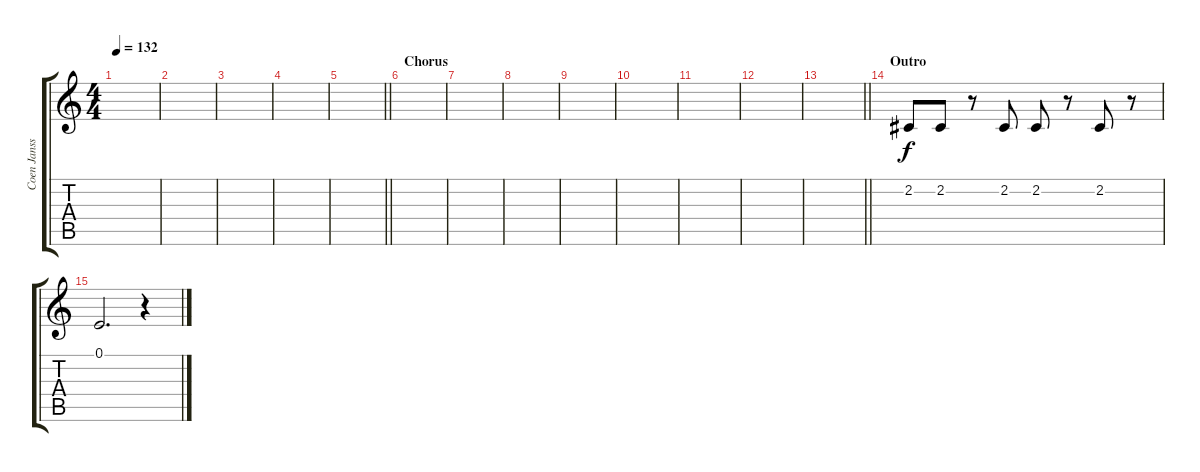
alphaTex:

\track ("Coen Janssen" "Coen Janss") {instrument stringensemble1}
\staff {score tabs}
\tuning (E4 B3 G3 D3 A2 E2) {hide}
\ts (4 4)
\tempo 132
\clef g2
\ks c
|
|
|
|
\barLineRight lightlight
|
\section ("" "Chorus")
|
|
|
|
|
|
|
\barLineRight lightlight
|
\section ("" "Outro")
2.2.8 2.2.8 r.8 2.2.8 2.2.8 r.8 2.2.8 r.8 |
0.1.2{d} r.4
